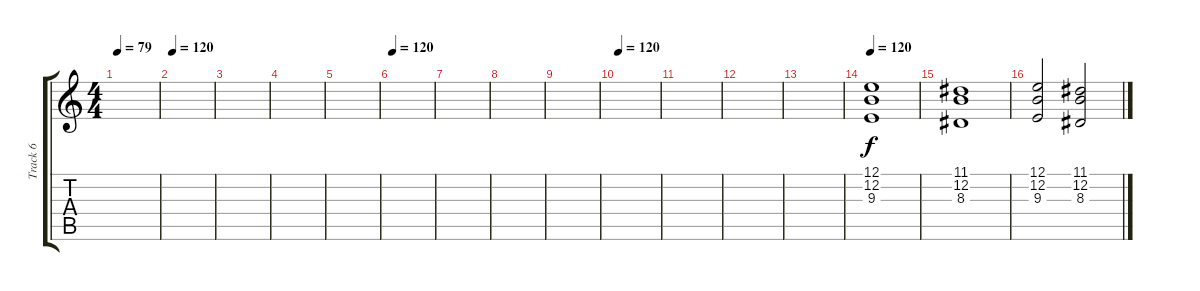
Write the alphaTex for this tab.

\track ("Track 6" "Track 6") {instrument pad7halo}
\staff {score tabs}
\tuning (E4 B3 G3 D3 A2 E2) {hide}
\ts (4 4)
\tempo 79
\clef g2
\ks c
|
\tempo 120
|
|
|
|
\tempo 120
|
|
|
|
\tempo 120
|
|
|
|
\tempo 120
(12.1 12.2 9.3).1{volume 5} |
(11.1 12.2 8.3).1{volume 7} |
(12.1 12.2 9.3).2 (11.1 12.2 8.3).2
